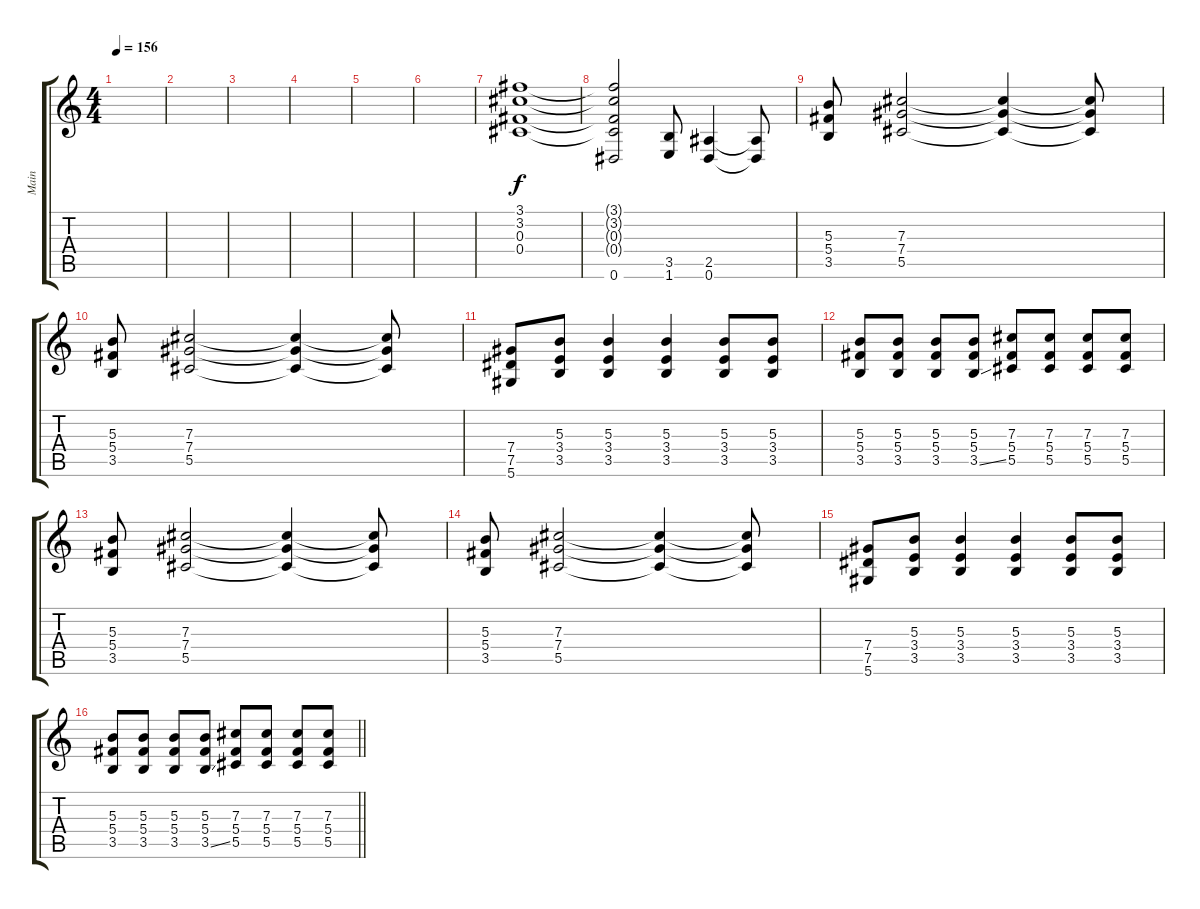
\track ("Main" "Main") {instrument distortionguitar}
\staff {score tabs}
\tuning (Eb4 Bb3 Gb3 Db3 Ab2 Eb2) {hide}
\ts (4 4)
\tempo 156
\clef g2
\ks c
|
|
|
|
|
|
(3.1 3.2 0.3 0.4).1 |
(3.1{t} 3.2{t} 0.3{t} 0.4{t} 0.6).2 (3.5 1.6).8 (2.5 0.6).4 (2.5{t} 0.6{t}).8 |
(5.3 5.4 3.5).8 (7.3 7.4 5.5).2 (7.3{t} 7.4{t} 5.5{t}).4 (7.3{t} 7.4{t} 5.5{t}).8 |
(5.3 5.4 3.5).8 (7.3 7.4 5.5).2 (7.3{t} 7.4{t} 5.5{t}).4 (7.3{t} 7.4{t} 5.5{t}).8 |
(7.4 7.5 5.6).8 (5.3 3.4 3.5).8 (5.3 3.4 3.5).4 (5.3 3.4 3.5).4 (5.3 3.4 3.5).8 (5.3 3.4 3.5).8 |
(5.3 5.4 3.5).8 (5.3 5.4 3.5).8 (5.3 5.4 3.5).8 (5.3 5.4 3.5{ss}).8 (7.3 5.4 5.5).8 (7.3 5.4 5.5).8 (7.3 5.4 5.5).8 (7.3 5.4 5.5).8 |
(5.3 5.4 3.5).8 (7.3 7.4 5.5).2 (7.3{t} 7.4{t} 5.5{t}).4 (7.3{t} 7.4{t} 5.5{t}).8 |
(5.3 5.4 3.5).8 (7.3 7.4 5.5).2 (7.3{t} 7.4{t} 5.5{t}).4 (7.3{t} 7.4{t} 5.5{t}).8 |
(7.4 7.5 5.6).8 (5.3 3.4 3.5).8 (5.3 3.4 3.5).4 (5.3 3.4 3.5).4 (5.3 3.4 3.5).8 (5.3 3.4 3.5).8 |
\barLineRight lightlight
(5.3 5.4 3.5).8 (5.3 5.4 3.5).8 (5.3 5.4 3.5).8 (5.3 5.4 3.5{ss}).8 (7.3 5.4 5.5).8 (7.3 5.4 5.5).8 (7.3 5.4 5.5).8 (7.3 5.4 5.5).8
